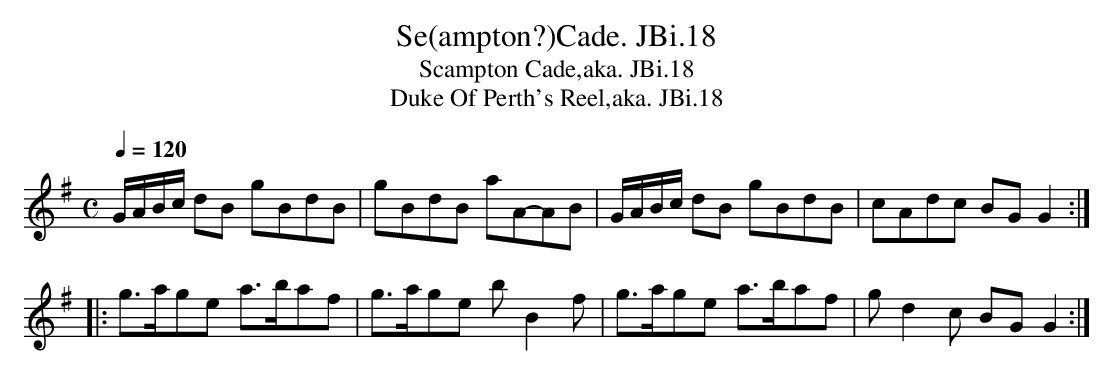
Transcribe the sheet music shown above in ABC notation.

X:1
T:Se(ampton?)Cade. JBi.18
T:Scampton Cade,aka. JBi.18
T:Duke Of Perth's Reel,aka. JBi.18
M:C
L:1/8
Q:1/4=120
K:G
G/A/B/c/ dB gBdB|gBdB aA-AB|G/A/B/c/ dB gBdB|cAdc BGG2:|
|:g>age a>baf|g>age bB2f|g>age a>baf|gd2c BGG2:|
